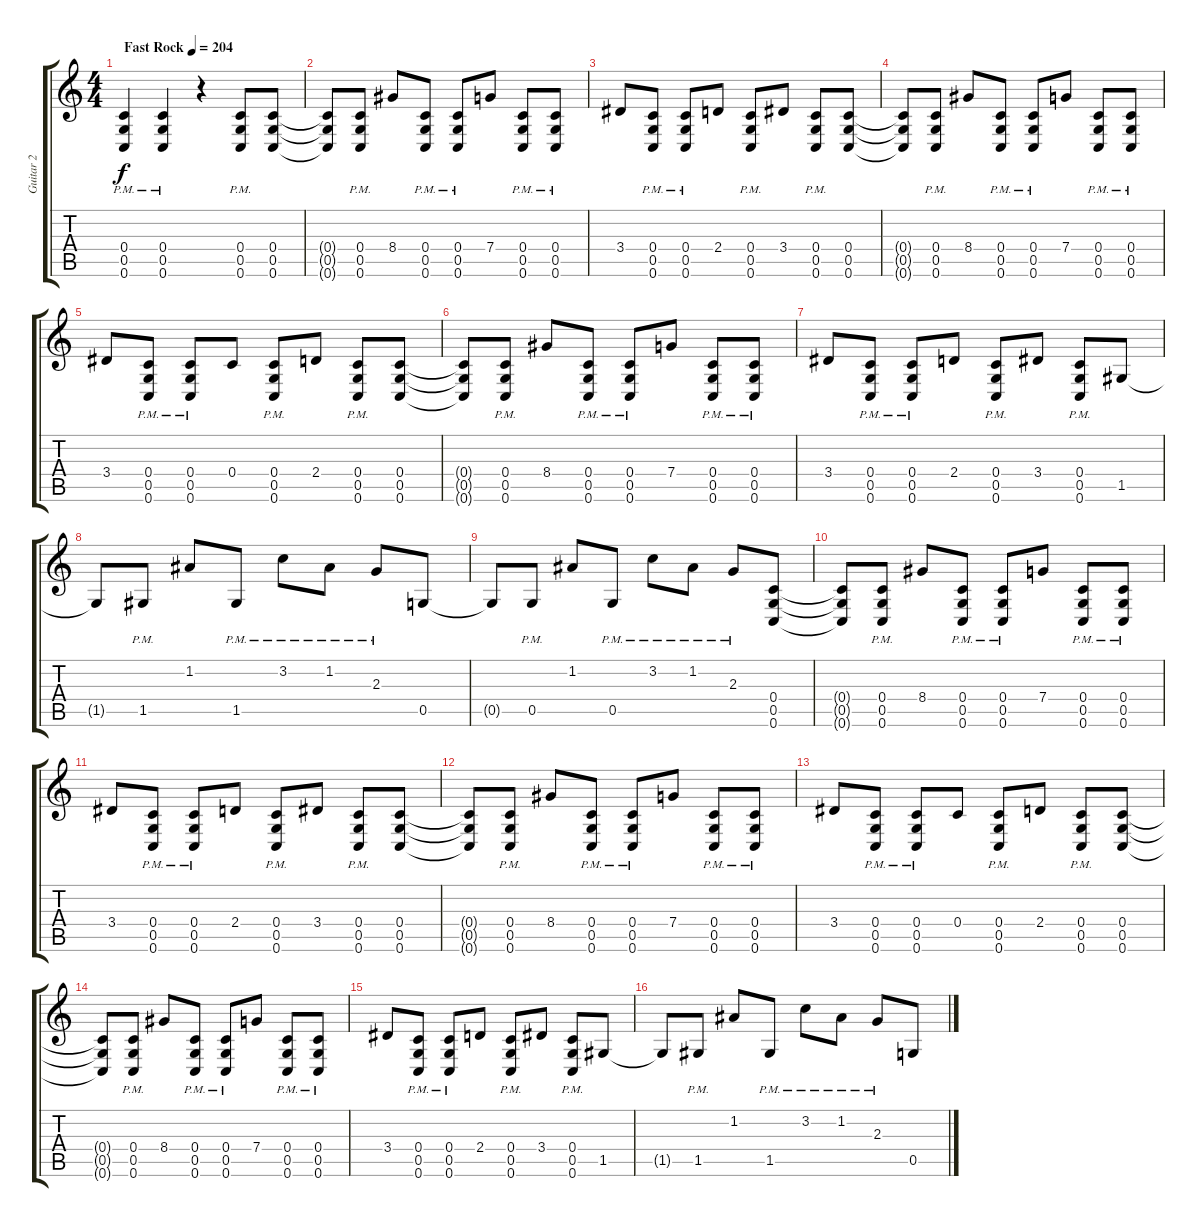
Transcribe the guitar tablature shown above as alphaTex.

\track ("Guitar 2" "Guitar 2") {instrument distortionguitar}
\staff {score tabs}
\tuning (D4 A3 F3 C3 G2 C2) {hide}
\ts (4 4)
\tempo (204 "Fast Rock")
\clef g2
\ks c
(0.4{pm} 0.5{pm} 0.6{pm}).4{dy f instrument distortionguitar} (0.4{pm} 0.5{pm} 0.6{pm}).4 r.4 (0.4{pm} 0.5{pm} 0.6{pm}).8 (0.4 0.5 0.6).8 |
(0.4{t} 0.5{t} 0.6{t}).8 (0.4{pm} 0.5{pm} 0.6{pm}).8 8.4.8 (0.4{pm} 0.5{pm} 0.6{pm}).8 (0.4{pm} 0.5{pm} 0.6{pm}).8 7.4.8 (0.4{pm} 0.5{pm} 0.6{pm}).8 (0.4{pm} 0.5{pm} 0.6{pm}).8 |
3.4.8 (0.4{pm} 0.5{pm} 0.6{pm}).8 (0.4{pm} 0.5{pm} 0.6{pm}).8 2.4.8 (0.4{pm} 0.5{pm} 0.6{pm}).8 3.4.8 (0.4{pm} 0.5{pm} 0.6{pm}).8 (0.4 0.5 0.6).8 |
(0.4{t} 0.5{t} 0.6{t}).8 (0.4{pm} 0.5{pm} 0.6{pm}).8 8.4.8 (0.4{pm} 0.5{pm} 0.6{pm}).8 (0.4{pm} 0.5{pm} 0.6{pm}).8 7.4.8 (0.4{pm} 0.5{pm} 0.6{pm}).8 (0.4{pm} 0.5{pm} 0.6{pm}).8 |
3.4.8 (0.4{pm} 0.5{pm} 0.6{pm}).8 (0.4{pm} 0.5{pm} 0.6{pm}).8 0.4.8 (0.4{pm} 0.5{pm} 0.6{pm}).8 2.4.8 (0.4{pm} 0.5{pm} 0.6{pm}).8 (0.4 0.5 0.6).8 |
(0.4{t} 0.5{t} 0.6{t}).8 (0.4{pm} 0.5{pm} 0.6{pm}).8 8.4.8 (0.4{pm} 0.5{pm} 0.6{pm}).8 (0.4{pm} 0.5{pm} 0.6{pm}).8 7.4.8 (0.4{pm} 0.5{pm} 0.6{pm}).8 (0.4{pm} 0.5{pm} 0.6{pm}).8 |
3.4.8 (0.4{pm} 0.5{pm} 0.6{pm}).8 (0.4{pm} 0.5{pm} 0.6{pm}).8 2.4.8 (0.4{pm} 0.5{pm} 0.6{pm}).8 3.4.8 (0.4{pm} 0.5{pm} 0.6{pm}).8 1.5.8 |
1.5{t}.8 1.5{pm}.8 1.2.8 1.5{pm}.8 3.2{pm}.8 1.2{pm}.8 2.3{pm}.8 0.5.8 |
0.5{t}.8 0.5{pm}.8 1.2.8 0.5{pm}.8 3.2{pm}.8 1.2{pm}.8 2.3{pm}.8 (0.4 0.5 0.6).8 |
(0.4{t} 0.5{t} 0.6{t}).8 (0.4{pm} 0.5{pm} 0.6{pm}).8 8.4.8 (0.4{pm} 0.5{pm} 0.6{pm}).8 (0.4{pm} 0.5{pm} 0.6{pm}).8 7.4.8 (0.4{pm} 0.5{pm} 0.6{pm}).8 (0.4{pm} 0.5{pm} 0.6{pm}).8 |
3.4.8 (0.4{pm} 0.5{pm} 0.6{pm}).8 (0.4{pm} 0.5{pm} 0.6{pm}).8 2.4.8 (0.4{pm} 0.5{pm} 0.6{pm}).8 3.4.8 (0.4{pm} 0.5{pm} 0.6{pm}).8 (0.4 0.5 0.6).8 |
(0.4{t} 0.5{t} 0.6{t}).8 (0.4{pm} 0.5{pm} 0.6{pm}).8 8.4.8 (0.4{pm} 0.5{pm} 0.6{pm}).8 (0.4{pm} 0.5{pm} 0.6{pm}).8 7.4.8 (0.4{pm} 0.5{pm} 0.6{pm}).8 (0.4{pm} 0.5{pm} 0.6{pm}).8 |
3.4.8 (0.4{pm} 0.5{pm} 0.6{pm}).8 (0.4{pm} 0.5{pm} 0.6{pm}).8 0.4.8 (0.4{pm} 0.5{pm} 0.6{pm}).8 2.4.8 (0.4{pm} 0.5{pm} 0.6{pm}).8 (0.4 0.5 0.6).8 |
(0.4{t} 0.5{t} 0.6{t}).8 (0.4{pm} 0.5{pm} 0.6{pm}).8 8.4.8 (0.4{pm} 0.5{pm} 0.6{pm}).8 (0.4{pm} 0.5{pm} 0.6{pm}).8 7.4.8 (0.4{pm} 0.5{pm} 0.6{pm}).8 (0.4{pm} 0.5{pm} 0.6{pm}).8 |
3.4.8 (0.4{pm} 0.5{pm} 0.6{pm}).8 (0.4{pm} 0.5{pm} 0.6{pm}).8 2.4.8 (0.4{pm} 0.5{pm} 0.6{pm}).8 3.4.8 (0.4{pm} 0.5{pm} 0.6{pm}).8 1.5.8 |
1.5{t}.8 1.5{pm}.8 1.2.8 1.5{pm}.8 3.2{pm}.8 1.2{pm}.8 2.3{pm}.8 0.5.8
